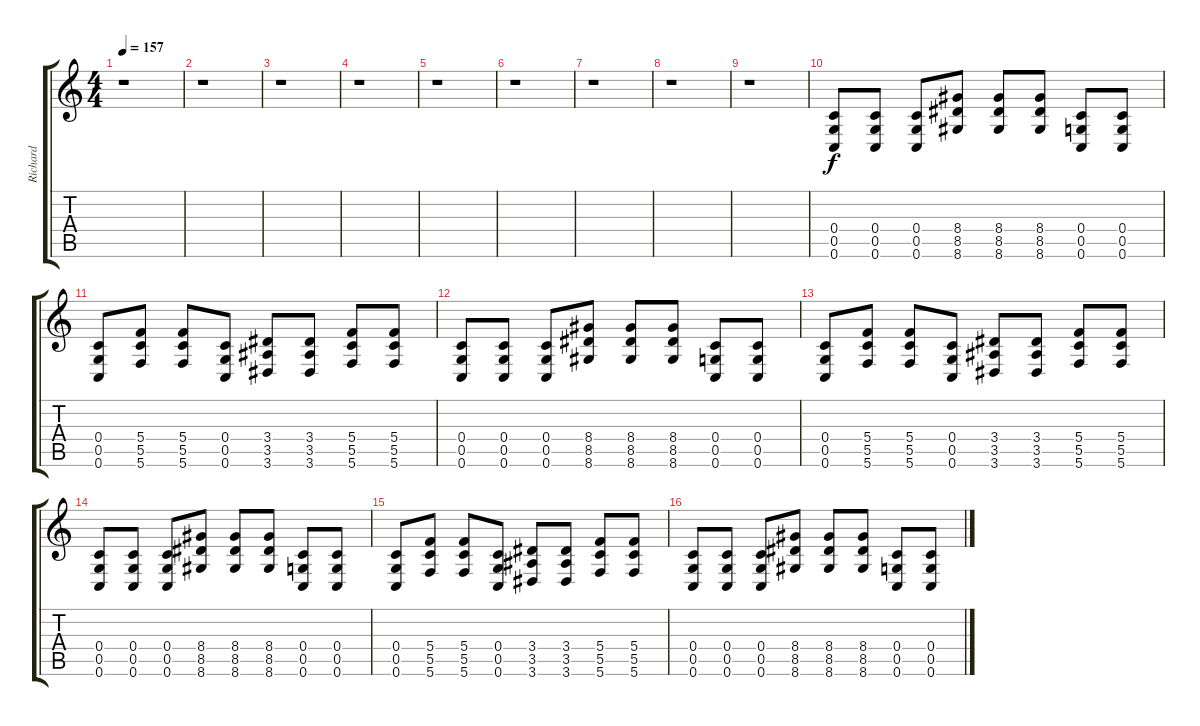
\track ("Richard" "Richard") {instrument overdrivenguitar}
\staff {score tabs}
\tuning (D4 A3 F3 C3 G2 C2) {hide}
\ts (4 4)
\tempo 157
\clef g2
\ks c
r.1{dy f} |
r.1 |
r.1 |
r.1 |
r.1 |
r.1 |
r.1 |
r.1 |
r.1 |
(0.4 0.5 0.6).8 (0.4 0.5 0.6).8 (0.4 0.5 0.6).8 (8.4 8.5 8.6).8 (8.4 8.5 8.6).8 (8.4 8.5 8.6).8 (0.4 0.5 0.6).8 (0.4 0.5 0.6).8 |
(0.4 0.5 0.6).8 (5.4 5.5 5.6).8 (5.4 5.5 5.6).8 (0.4 0.5 0.6).8 (3.4 3.5 3.6).8 (3.4 3.5 3.6).8 (5.4 5.5 5.6).8 (5.4 5.5 5.6).8 |
(0.4 0.5 0.6).8 (0.4 0.5 0.6).8 (0.4 0.5 0.6).8 (8.4 8.5 8.6).8 (8.4 8.5 8.6).8 (8.4 8.5 8.6).8 (0.4 0.5 0.6).8 (0.4 0.5 0.6).8 |
(0.4 0.5 0.6).8 (5.4 5.5 5.6).8 (5.4 5.5 5.6).8 (0.4 0.5 0.6).8 (3.4 3.5 3.6).8 (3.4 3.5 3.6).8 (5.4 5.5 5.6).8 (5.4 5.5 5.6).8 |
(0.4 0.5 0.6).8 (0.4 0.5 0.6).8 (0.4 0.5 0.6).8 (8.4 8.5 8.6).8 (8.4 8.5 8.6).8 (8.4 8.5 8.6).8 (0.4 0.5 0.6).8 (0.4 0.5 0.6).8 |
(0.4 0.5 0.6).8 (5.4 5.5 5.6).8 (5.4 5.5 5.6).8 (0.4 0.5 0.6).8 (3.4 3.5 3.6).8 (3.4 3.5 3.6).8 (5.4 5.5 5.6).8 (5.4 5.5 5.6).8 |
(0.4 0.5 0.6).8 (0.4 0.5 0.6).8 (0.4 0.5 0.6).8 (8.4 8.5 8.6).8 (8.4 8.5 8.6).8 (8.4 8.5 8.6).8 (0.4 0.5 0.6).8 (0.4 0.5 0.6).8
